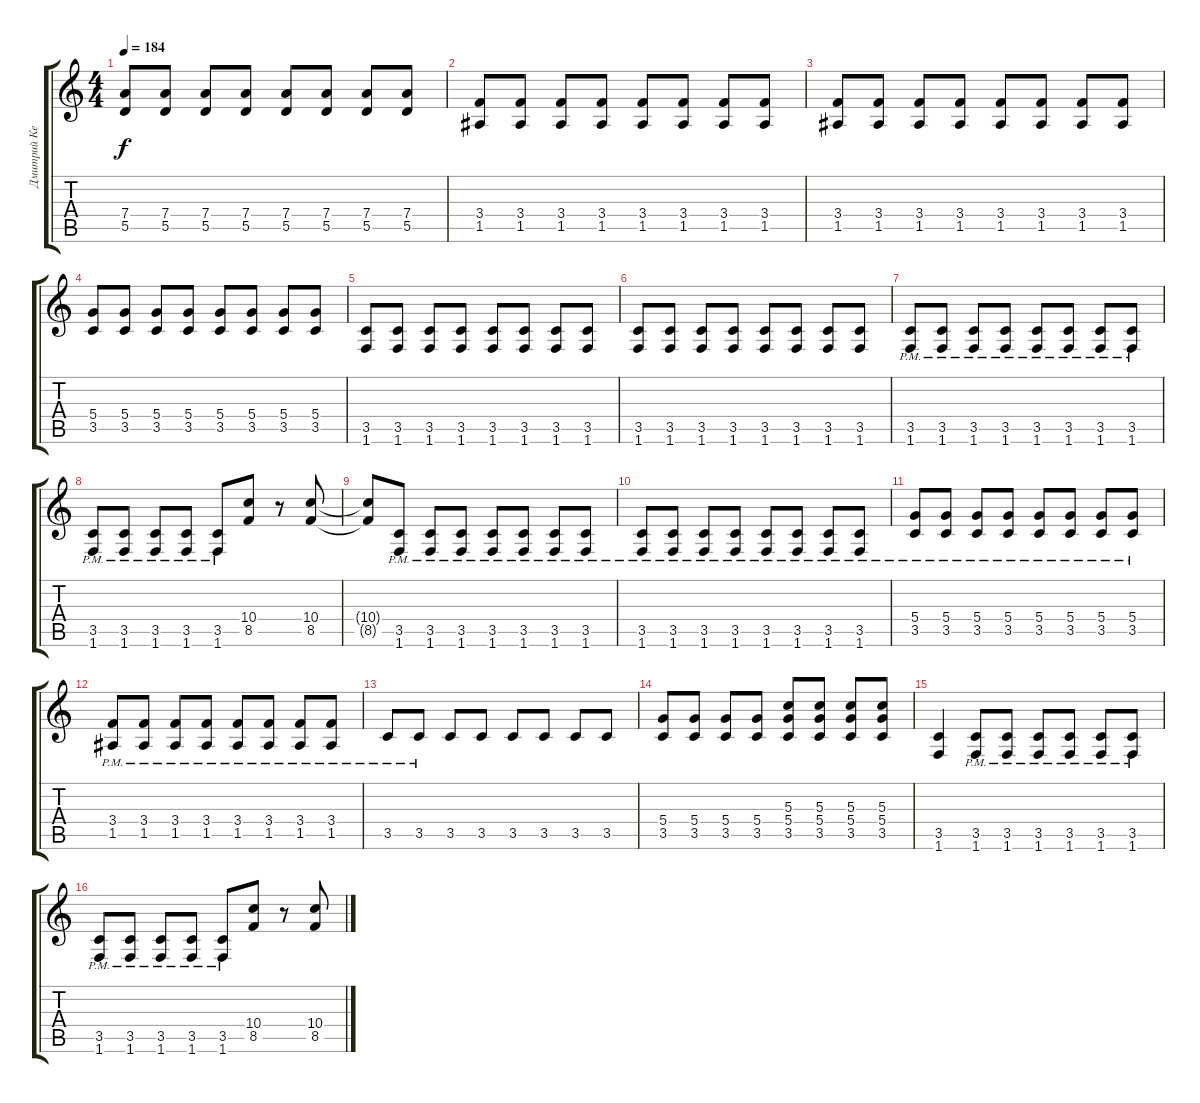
\track ("Дмитрий Кежватов (2)" "Дмитрий Ке") {instrument overdrivenguitar}
\staff {score tabs}
\tuning (E4 B3 G3 D3 A2 E2) {hide}
\ts (4 4)
\tempo 184
\clef g2
\ks c
(7.4 5.5).8{dy f} (7.4 5.5).8 (7.4 5.5).8 (7.4 5.5).8 (7.4 5.5).8 (7.4 5.5).8 (7.4 5.5).8 (7.4 5.5).8 |
(3.4 1.5).8 (3.4 1.5).8 (3.4 1.5).8 (3.4 1.5).8 (3.4 1.5).8 (3.4 1.5).8 (3.4 1.5).8 (3.4 1.5).8 |
(3.4 1.5).8 (3.4 1.5).8 (3.4 1.5).8 (3.4 1.5).8 (3.4 1.5).8 (3.4 1.5).8 (3.4 1.5).8 (3.4 1.5).8 |
(5.4 3.5).8 (5.4 3.5).8 (5.4 3.5).8 (5.4 3.5).8 (5.4 3.5).8 (5.4 3.5).8 (5.4 3.5).8 (5.4 3.5).8 |
(3.5 1.6).8 (3.5 1.6).8 (3.5 1.6).8 (3.5 1.6).8 (3.5 1.6).8 (3.5 1.6).8 (3.5 1.6).8 (3.5 1.6).8 |
(3.5 1.6).8 (3.5 1.6).8 (3.5 1.6).8 (3.5 1.6).8 (3.5 1.6).8 (3.5 1.6).8 (3.5 1.6).8 (3.5 1.6).8 |
(3.5{pm} 1.6{pm}).8 (3.5{pm} 1.6{pm}).8 (3.5{pm} 1.6{pm}).8 (3.5{pm} 1.6{pm}).8 (3.5{pm} 1.6{pm}).8 (3.5{pm} 1.6{pm}).8 (3.5{pm} 1.6{pm}).8 (3.5{pm} 1.6{pm}).8 |
(3.5{pm} 1.6{pm}).8 (3.5{pm} 1.6{pm}).8 (3.5{pm} 1.6{pm}).8 (3.5{pm} 1.6{pm}).8 (3.5{pm} 1.6{pm}).8 (10.4 8.5).8 r.8 (10.4 8.5).8 |
(10.4{t} 8.5{t}).8 (3.5{pm} 1.6{pm}).8 (3.5{pm} 1.6{pm}).8 (3.5{pm} 1.6{pm}).8 (3.5{pm} 1.6{pm}).8 (3.5{pm} 1.6{pm}).8 (3.5{pm} 1.6{pm}).8 (3.5{pm} 1.6{pm}).8 |
(3.5{pm} 1.6{pm}).8 (3.5{pm} 1.6{pm}).8 (3.5{pm} 1.6{pm}).8 (3.5{pm} 1.6{pm}).8 (3.5{pm} 1.6{pm}).8 (3.5{pm} 1.6{pm}).8 (3.5{pm} 1.6{pm}).8 (3.5{pm} 1.6{pm}).8 |
(5.4{pm} 3.5{pm}).8 (5.4{pm} 3.5{pm}).8 (5.4{pm} 3.5{pm}).8 (5.4{pm} 3.5{pm}).8 (5.4{pm} 3.5{pm}).8 (5.4{pm} 3.5{pm}).8 (5.4{pm} 3.5{pm}).8 (5.4{pm} 3.5{pm}).8 |
(3.4{pm} 1.5{pm}).8 (3.4{pm} 1.5{pm}).8 (3.4{pm} 1.5{pm}).8 (3.4{pm} 1.5{pm}).8 (3.4{pm} 1.5{pm}).8 (3.4{pm} 1.5{pm}).8 (3.4{pm} 1.5{pm}).8 (3.4{pm} 1.5{pm}).8 |
3.5{pm}.8 3.5{pm}.8 3.5.8 3.5.8 3.5.8 3.5.8 3.5.8 3.5.8 |
(5.4 3.5).8 (5.4 3.5).8 (5.4 3.5).8 (5.4 3.5).8 (5.3 5.4 3.5).8 (5.3 5.4 3.5).8 (5.3 5.4 3.5).8 (5.3 5.4 3.5).8 |
(3.5 1.6).4 (3.5{pm} 1.6{pm}).8 (3.5{pm} 1.6{pm}).8 (3.5{pm} 1.6{pm}).8 (3.5{pm} 1.6{pm}).8 (3.5{pm} 1.6{pm}).8 (3.5{pm} 1.6{pm}).8 |
(3.5{pm} 1.6{pm}).8 (3.5{pm} 1.6{pm}).8 (3.5{pm} 1.6{pm}).8 (3.5{pm} 1.6{pm}).8 (3.5{pm} 1.6{pm}).8 (10.4 8.5).8 r.8 (10.4 8.5).8
